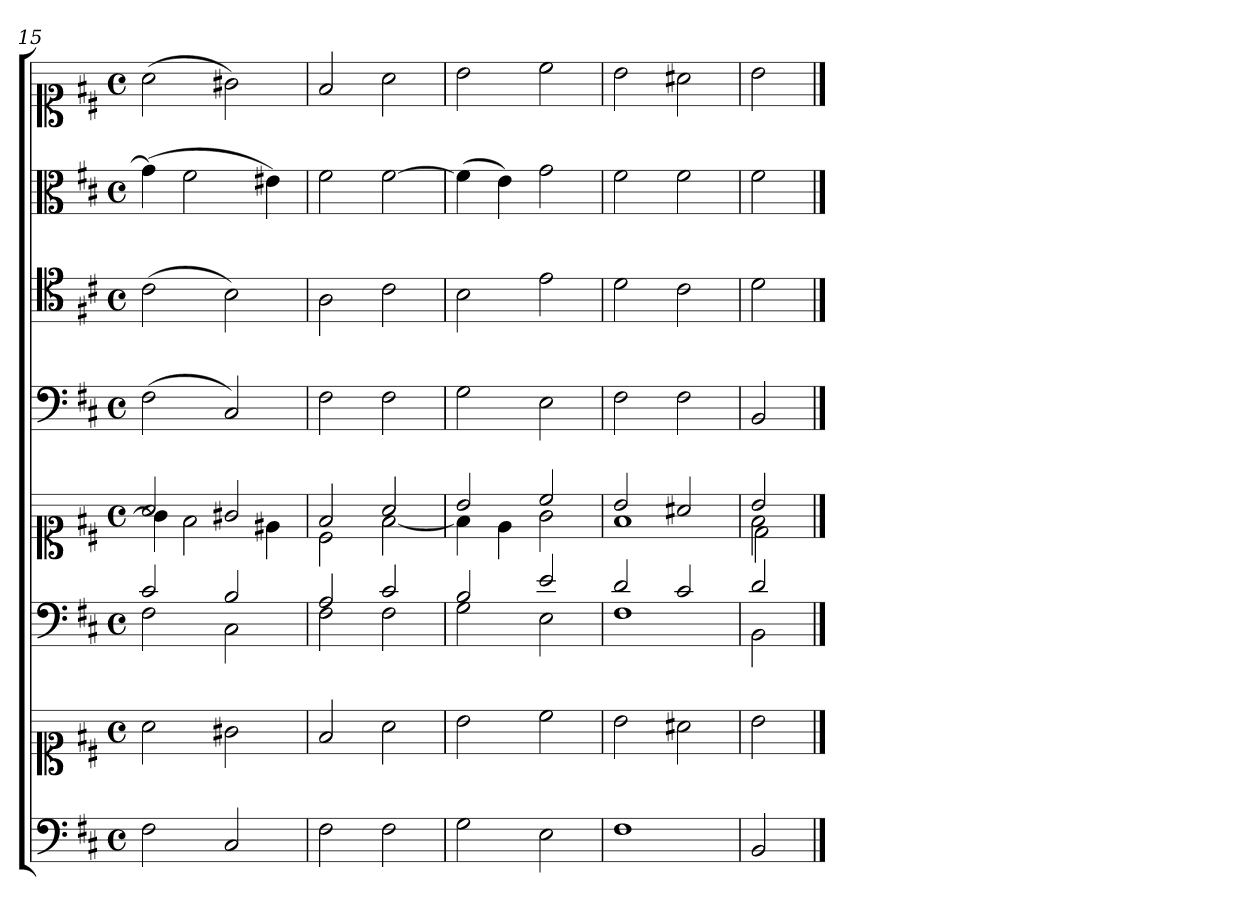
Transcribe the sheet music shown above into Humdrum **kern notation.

**kern	**kern	**kern	**kern	**kern	**kern	**kern	**kern
*part6	*part6	*part5	*part5	*part4	*part3	*part2	*part1
*staff8	*staff7	*staff6	*staff5	*staff4	*staff3	*staff2	*staff1
*clefF4	*clefC1	*clefF4	*clefC1	*clefF4	*clefC4	*clefC3	*clefC1
*k[f#c#]	*k[f#c#]	*k[f#c#]	*k[f#c#]	*k[f#c#]	*k[f#c#]	*k[f#c#]	*k[f#c#]
*D:	*D:	*D:	*D:	*D:	*D:	*D:	*D:
*M4/4	*M4/4	*M4/4	*M4/4	*M4/4	*M4/4	*M4/4	*M4/4
*met(c)	*met(c)	*met(c)	*met(c)	*met(c)	*met(c)	*met(c)	*met(c)
=15	=15	=15	=15	=15	=15	=15	=15
*	*	*^	*^	*	*	*	*
2F#	2a	2c#	2F#	2a	4g#]	(2F#	(2c#	(4g#]	(2a
.	.	.	.	.	2f#	.	.	2f#	.
2C#	2g#X	2B	2C#	2g#X	.	2C#)	2B)	.	2g#X)
.	.	.	.	.	4e#X	.	.	4e#X)	.
=16	=16	=16	=16	=16	=16	=16	=16	=16	=16
2F#	2f#	2A	2F#	2f#	2c#	2F#	2A	2f#	2f#
2F#	2a	2c#	2F#	2a	[2f#	2F#	2c#	[2f#	2a
=17	=17	=17	=17	=17	=17	=17	=17	=17	=17
2G	2b	2B	2G	2b	4f#]	2G	2B	(4f#]	2b
.	.	.	.	.	4e	.	.	4e)	.
2E	2cc#	2e	2E	2cc#	2g	2E	2e	2g	2cc#
=18	=18	=18	=18	=18	=18	=18	=18	=18	=18
1F#	2b	2d	1F#	2b	1f#	2F#	2d	2f#	2b
.	2a#X	2c#	.	2a#X	.	2F#	2c#	2f#	2a#X
=19	=19	=19	=19	=19	=19	=19	=19	=19	=19
*	*	*	*	*	*^	*	*	*	*
2BB	2b	2d	2BB	2b	2f#	2d\	2BB	2d	2f#	2b
*	*	*v	*v	*	*	*	*	*	*	*
*	*	*	*v	*v	*v	*	*	*	*
==	==	==	==	==	==	==	==
*-	*-	*-	*-	*-	*-	*-	*-
